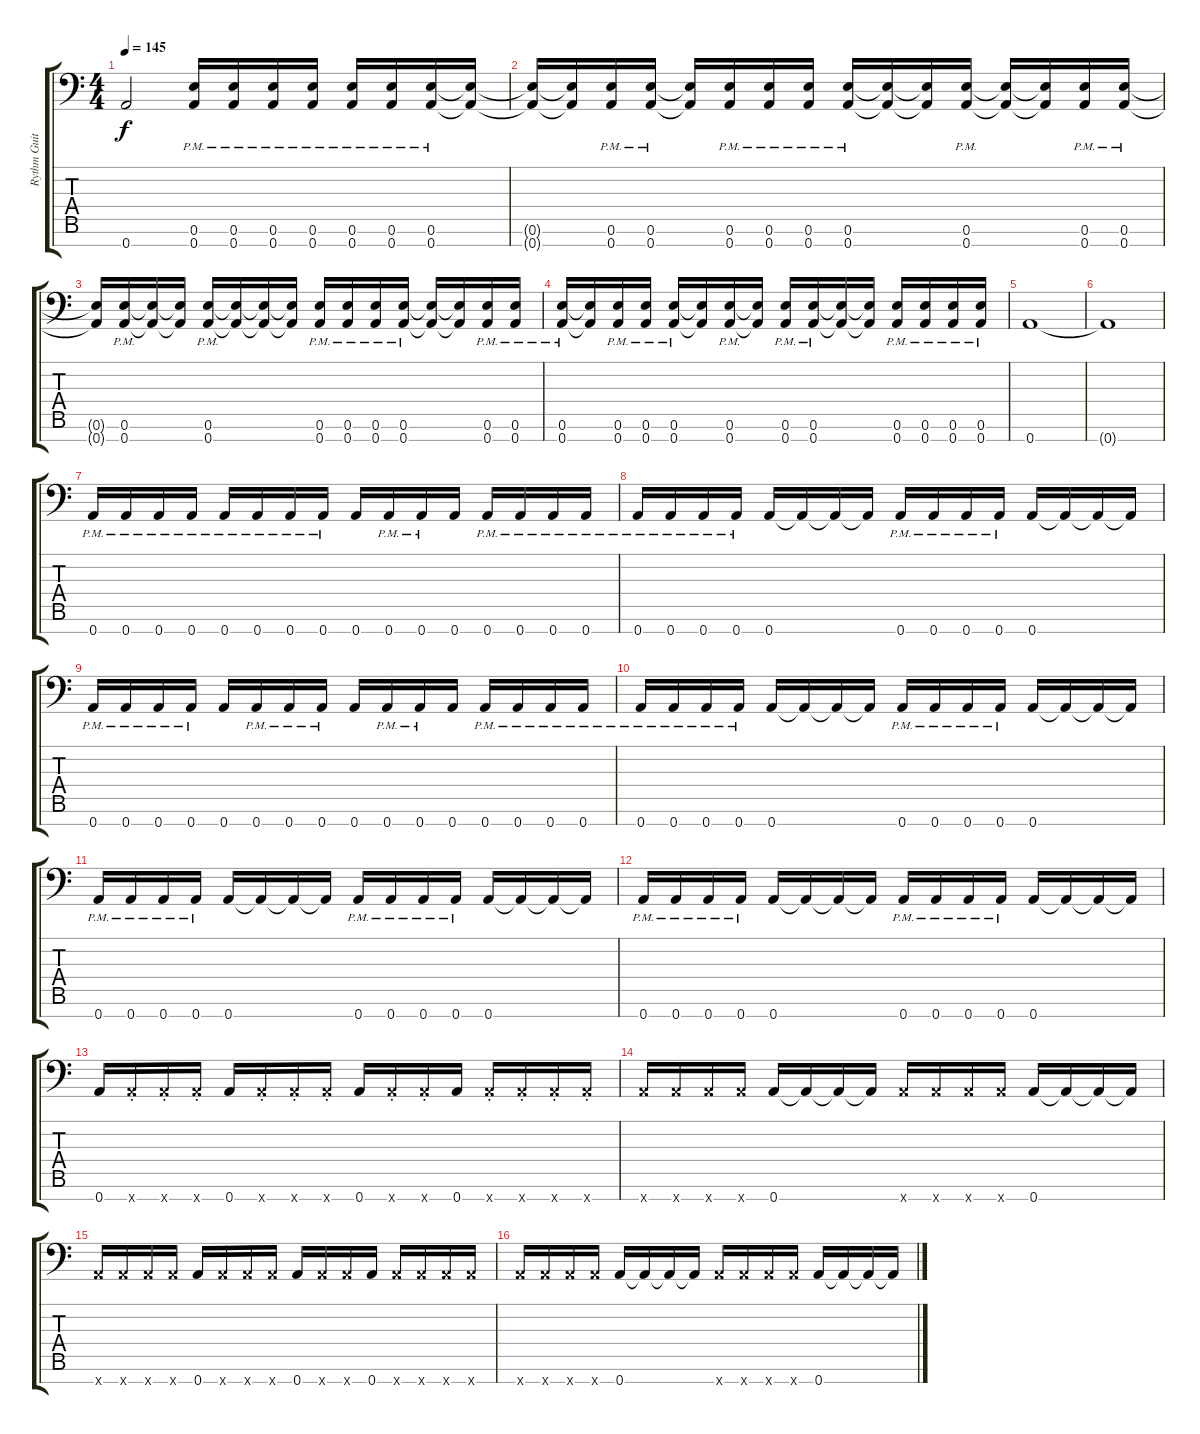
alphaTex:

\track ("Rythm Guitar" "Rythm Guit") {instrument distortionguitar}
\staff {score tabs}
\tuning (E4 B3 G3 D3 A2 E2 A1) {hide}
\ts (4 4)
\tempo 145
\clef f4
\ks c
0.7{t}.2{dy f} (0.6{pm} 0.7{pm}).16 (0.6{pm} 0.7{pm}).16 (0.6{pm} 0.7{pm}).16 (0.6{pm} 0.7{pm}).16 (0.6{pm} 0.7{pm}).16 (0.6{pm} 0.7{pm}).16 (0.6{pm} 0.7{pm}).16 (0.6{t} 0.7{t}).16 |
(0.6{t} 0.7{t}).16 (0.6{t} 0.7{t}).16 (0.6{pm} 0.7{pm}).16 (0.6{pm} 0.7{pm}).16 (0.6{t} 0.7{t}).16 (0.6{pm} 0.7{pm}).16 (0.6{pm} 0.7{pm}).16 (0.6{pm} 0.7{pm}).16 (0.6{pm} 0.7{pm}).16 (0.6{t} 0.7{t}).16 (0.6{t} 0.7{t}).16 (0.6{pm} 0.7{pm}).16 (0.6{t} 0.7{t}).16 (0.6{t} 0.7{t}).16 (0.6{pm} 0.7{pm}).16 (0.6{pm} 0.7{pm}).16 |
(0.6{t} 0.7{t}).16 (0.6{pm} 0.7{pm}).16 (0.6{t} 0.7{t}).16 (0.6{t} 0.7{t}).16 (0.6{pm} 0.7{pm}).16 (0.6{t} 0.7{t}).16 (0.6{t} 0.7{t}).16 (0.6{t} 0.7{t}).16 (0.6{pm} 0.7{pm}).16 (0.6{pm} 0.7{pm}).16 (0.6{pm} 0.7{pm}).16 (0.6{pm} 0.7{pm}).16 (0.6{t} 0.7{t}).16 (0.6{t} 0.7{t}).16 (0.6{pm} 0.7{pm}).16 (0.6{pm} 0.7{pm}).16 |
(0.6{pm} 0.7{pm}).16 (0.6{t} 0.7{t}).16 (0.6{pm} 0.7{pm}).16 (0.6{pm} 0.7{pm}).16 (0.6{pm} 0.7{pm}).16 (0.6{t} 0.7{t}).16 (0.6{pm} 0.7{pm}).16 (0.6{t} 0.7{t}).16 (0.6{pm} 0.7{pm}).16 (0.6{pm} 0.7{pm}).16 (0.6{t} 0.7{t}).16 (0.6{t} 0.7{t}).16 (0.6{pm} 0.7{pm}).16 (0.6{pm} 0.7{pm}).16 (0.6{pm} 0.7{pm}).16 (0.6{pm} 0.7{pm}).16 |
0.7.1 |
0.7{t}.1{volume 0} |
0.7{pm}.16{volume 15} 0.7{pm}.16 0.7{pm}.16 0.7{pm}.16 0.7{pm}.16 0.7{pm}.16 0.7{pm}.16 0.7{pm}.16 0.7.16 0.7{pm}.16 0.7{pm}.16 0.7.16 0.7{pm}.16 0.7{pm}.16 0.7{pm}.16 0.7{pm}.16 |
0.7{pm}.16 0.7{pm}.16 0.7{pm}.16 0.7{pm}.16 0.7.16 0.7{t}.16 0.7{t}.16 0.7{t}.16 0.7{pm}.16 0.7{pm}.16 0.7{pm}.16 0.7{pm}.16 0.7.16 0.7{t}.16 0.7{t}.16 0.7{t}.16 |
0.7{pm}.16 0.7{pm}.16 0.7{pm}.16 0.7{pm}.16 0.7.16 0.7{pm}.16 0.7{pm}.16 0.7{pm}.16 0.7.16 0.7{pm}.16 0.7{pm}.16 0.7.16 0.7{pm}.16 0.7{pm}.16 0.7{pm}.16 0.7{pm}.16 |
0.7{pm}.16 0.7{pm}.16 0.7{pm}.16 0.7{pm}.16 0.7.16 0.7{t}.16 0.7{t}.16 0.7{t}.16 0.7{pm}.16 0.7{pm}.16 0.7{pm}.16 0.7{pm}.16 0.7.16 0.7{t}.16 0.7{t}.16 0.7{t}.16 |
0.7{pm}.16 0.7{pm}.16 0.7{pm}.16 0.7{pm}.16 0.7.16 0.7{t}.16 0.7{t}.16 0.7{t}.16 0.7{pm}.16 0.7{pm}.16 0.7{pm}.16 0.7{pm}.16 0.7.16 0.7{t}.16 0.7{t}.16 0.7{t}.16 |
0.7{pm}.16 0.7{pm}.16 0.7{pm}.16 0.7{pm}.16 0.7.16 0.7{t}.16 0.7{t}.16 0.7{t}.16 0.7{pm}.16 0.7{pm}.16 0.7{pm}.16 0.7{pm}.16 0.7.16 0.7{t}.16 0.7{t}.16 0.7{t}.16 |
0.7.16 0.7{st x}.16 0.7{st x}.16 0.7{st x}.16 0.7.16 0.7{st x}.16 0.7{st x}.16 0.7{st x}.16 0.7.16 0.7{st x}.16 0.7{st x}.16 0.7.16 0.7{st x}.16 0.7{st x}.16 0.7{st x}.16 0.7{st x}.16 |
0.7{x}.16 0.7{x}.16 0.7{x}.16 0.7{x}.16 0.7.16 0.7{t}.16 0.7{t}.16 0.7{t}.16 0.7{x}.16 0.7{x}.16 0.7{x}.16 0.7{x}.16 0.7.16 0.7{t}.16 0.7{t}.16 0.7{t}.16 |
0.7{x}.16 0.7{x}.16 0.7{x}.16 0.7{x}.16 0.7.16 0.7{x}.16 0.7{x}.16 0.7{x}.16 0.7.16 0.7{x}.16 0.7{x}.16 0.7.16 0.7{x}.16 0.7{x}.16 0.7{x}.16 0.7{x}.16 |
0.7{x}.16 0.7{x}.16 0.7{x}.16 0.7{x}.16 0.7.16 0.7{t}.16 0.7{t}.16 0.7{t}.16 0.7{x}.16 0.7{x}.16 0.7{x}.16 0.7{x}.16 0.7.16 0.7{t}.16 0.7{t}.16 0.7{t}.16
